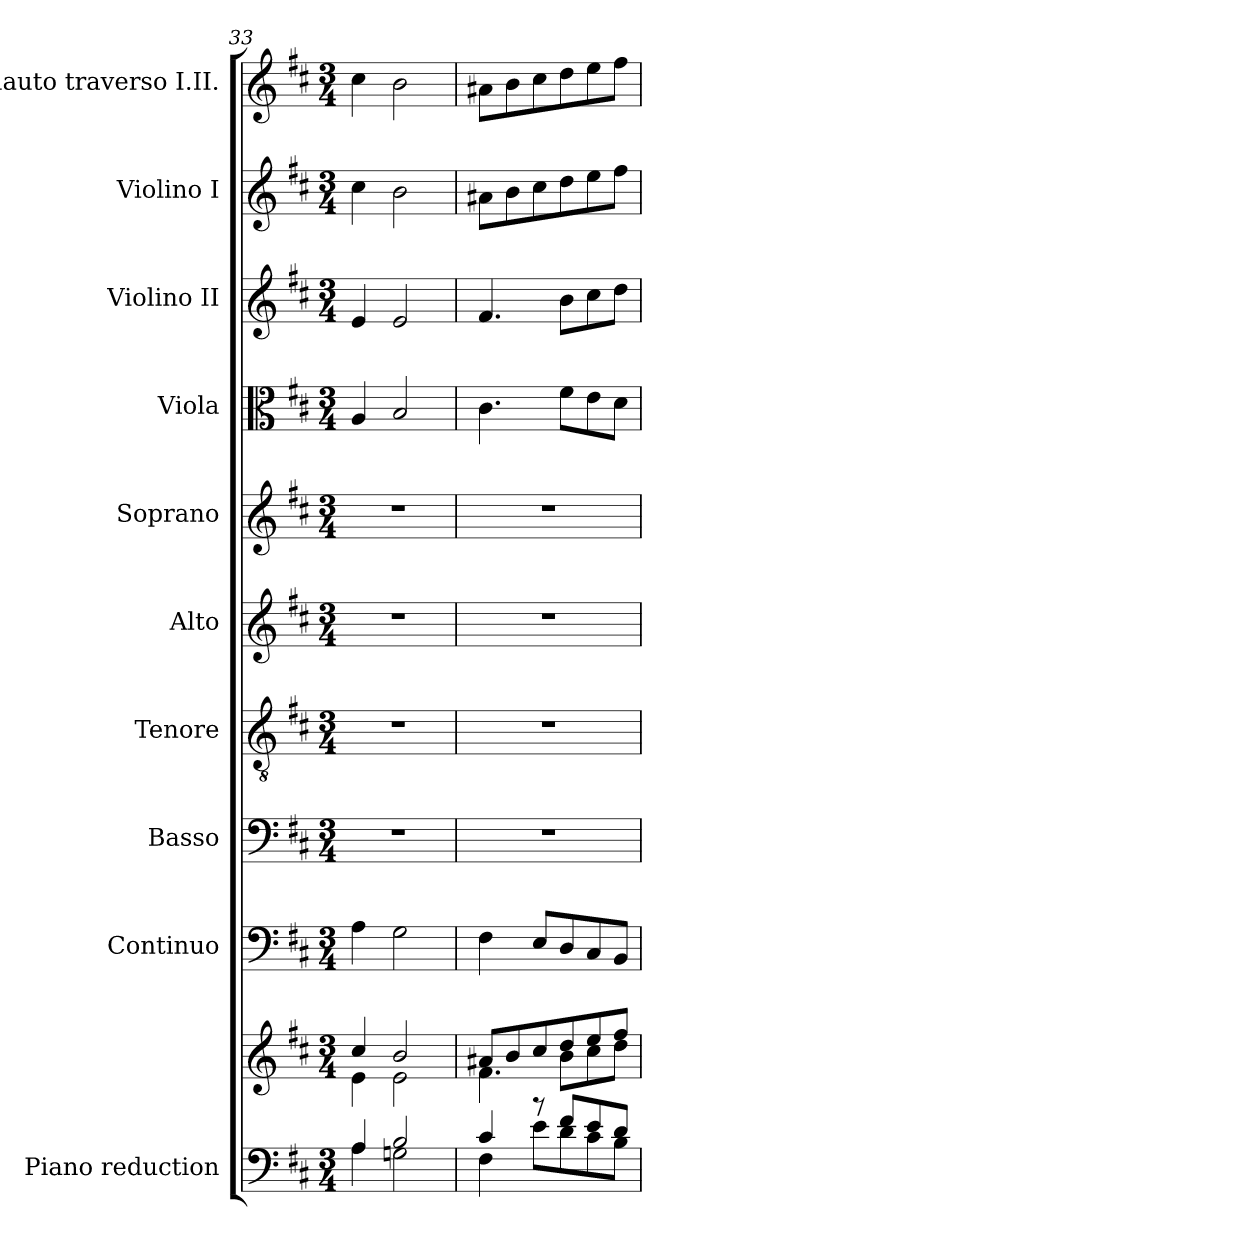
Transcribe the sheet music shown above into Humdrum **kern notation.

**kern	**kern	**kern	**kern	**kern	**kern	**kern	**kern	**kern	**kern	**kern
*part10	*part10	*part9	*part8	*part7	*part6	*part5	*part4	*part3	*part2	*part1
*staff11	*staff10	*staff9	*staff8	*staff7	*staff6	*staff5	*staff4	*staff3	*staff2	*staff1
*I"Piano reduction	*	*I"Continuo	*I"Basso	*I"Tenore	*I"Alto	*I"Soprano	*I"Viola	*I"Violino II	*I"Violino I	*I"Flauto traverso I.II.
*I'Pno	*	*	*	*	*	*	*I'Vla	*I'Vln	*I'Vln	*I'Fl
*clefF4	*clefG2	*clefF4	*clefF4	*clefGv2	*clefG2	*clefG2	*clefC3	*clefG2	*clefG2	*clefG2
*k[f#c#]	*k[f#c#]	*k[f#c#]	*k[f#c#]	*k[f#c#]	*k[f#c#]	*k[f#c#]	*k[f#c#]	*k[f#c#]	*k[f#c#]	*k[f#c#]
*M3/4	*M3/4	*M3/4	*M3/4	*M3/4	*M3/4	*M3/4	*M3/4	*M3/4	*M3/4	*M3/4
=33	=33	=33	=33	=33	=33	=33	=33	=33	=33	=33
*^	*^	*	*	*	*	*	*	*	*	*
4A/	4A\	4cc#/	4e\	4A\	2.r	2.r	2.r	2.r	4A/	4e/	4cc#\	4cc#\
2B/	2Gn\	2b/	2e\	2G\	.	.	.	.	2B/	2e/	2b\	2b\
=34	=34	=34	=34	=34	=34	=34	=34	=34	=34	=34	=34	=34
4c#/	4F#\	8a#X/L	4.f#\	4F#\	2.r	2.r	2.r	2.r	4.c#\	4.f#/	8a#X\L	8a#X\L
.	.	8b/	.	.	.	.	.	.	.	.	8b\	8b\
8r	8e\L	8cc#/	.	8E/L	.	.	.	.	.	.	8cc#\	8cc#\
8f#/L	8d\	8dd/	8b\L	8D/	.	.	.	.	8f#\L	8b\L	8dd\	8dd\
8e/	8c#\	8ee/	8cc#\	8C#/	.	.	.	.	8e\	8cc#\	8ee\	8ee\
8d/J	8B\J	8ff#/J	8dd\J	8BB/J	.	.	.	.	8d\J	8dd\J	8ff#\J	8ff#\J
*v	*v	*	*	*	*	*	*	*	*	*	*	*
*	*v	*v	*	*	*	*	*	*	*	*	*
=	=	=	=	=	=	=	=	=	=	=
*-	*-	*-	*-	*-	*-	*-	*-	*-	*-	*-
